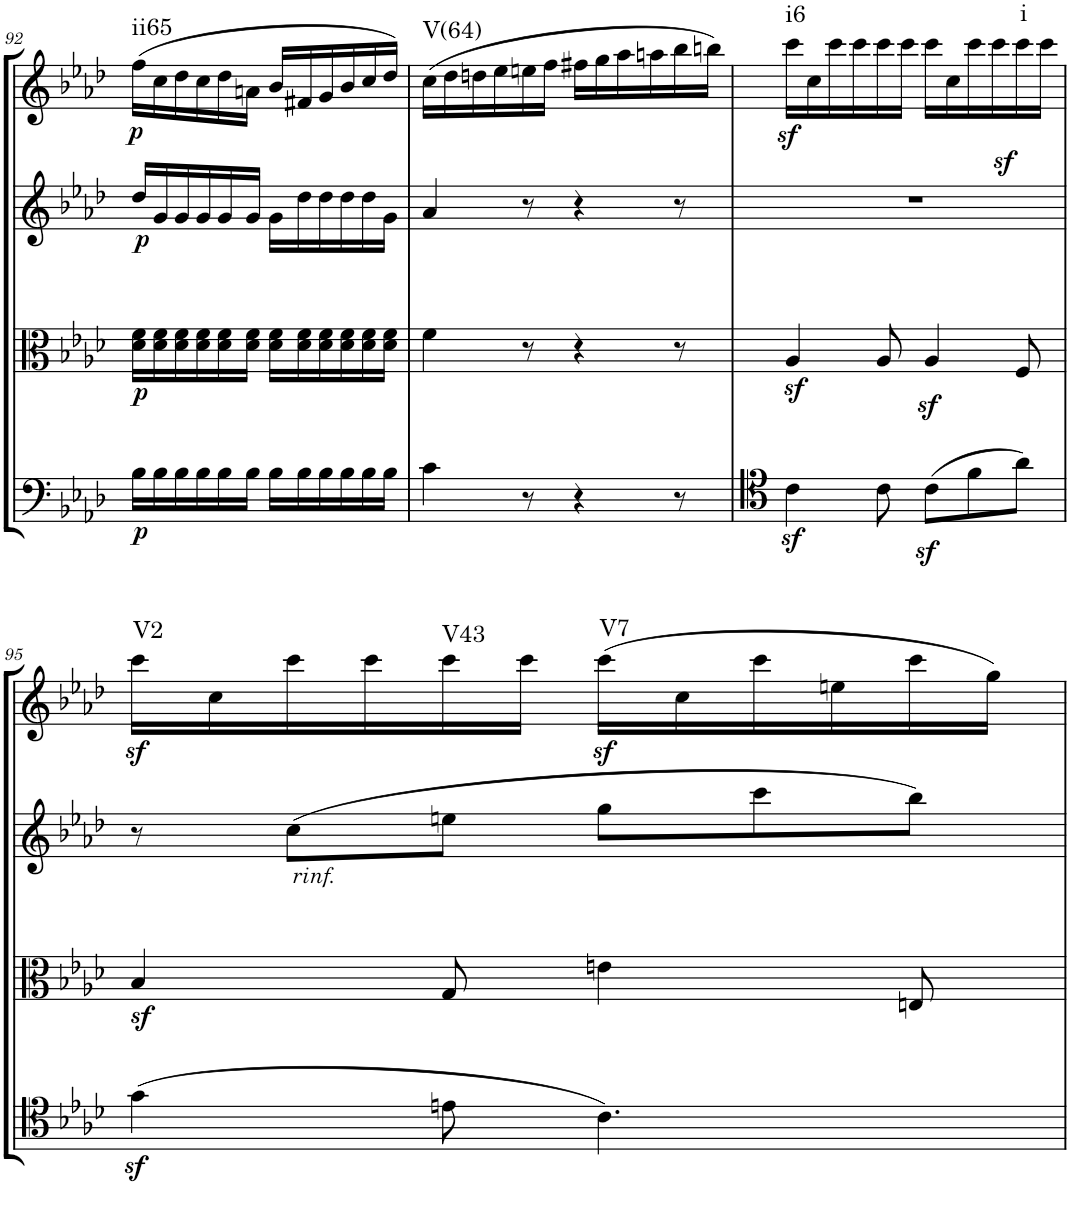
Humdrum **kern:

**kern	**dynam	**kern	**dynam	**kern	**dynam	**kern	**dynam	**harte
*part4	*part4	*part3	*part3	*part2	*part2	*part1	*part1	*part1
*staff4	*staff4	*staff3	*staff3	*staff2	*staff2	*staff1	*staff1	*
*I"Cello	*	*I"Viola	*	*I"2nd Violin	*	*I"1st Violin	*	*
*	*	*I'Vla	*	*I'Vln	*	*I'Vln	*	*
!!LO:PB:g=z
*clefF4	*	*clefC3	*	*clefG2	*	*clefG2	*	*
*k[b-e-a-d-]	*	*k[b-e-a-d-]	*	*k[b-e-a-d-]	*	*k[b-e-a-d-]	*	*
*M6/8	*	*M6/8	*	*M6/8	*	*M6/8	*	*
=92	=92	=92	=92	=92	=92	=92	=92	=92
!	!LO:DY:b	!	!LO:DY:b	!	!LO:DY:b	!	!LO:DY:b	!LO:H:kt=ii65
16B-\LL	p	16d-\ 16f\LL	p	16dd-/LL	p	(16ff\LL	p	N
16B-\	.	16d-\ 16f\	.	16g/	.	16cc\	.	.
16B-\	.	16d-\ 16f\	.	16g/	.	16dd-\	.	.
16B-\	.	16d-\ 16f\	.	16g/	.	16cc\	.	.
16B-\	.	16d-\ 16f\	.	16g/	.	16dd-\	.	.
16B-\JJ	.	16d-\ 16f\JJ	.	16g/JJ	.	16an\JJ	.	.
16B-\LL	.	16d-\ 16f\LL	.	16g\LL	.	16b-/LL	.	.
16B-\	.	16d-\ 16f\	.	16dd-\	.	16f#X/	.	.
16B-\	.	16d-\ 16f\	.	16dd-\	.	16g/	.	.
16B-\	.	16d-\ 16f\	.	16dd-\	.	16b-/	.	.
16B-\	.	16d-\ 16f\	.	16dd-\	.	16cc/	.	.
16B-\JJ	.	16d-\ 16f\JJ	.	16g\JJ	.	16dd-/JJ)	.	.
=93	=93	=93	=93	=93	=93	=93	=93	=93
!	!	!	!	!	!	!	!	!LO:H:kt=V(64)
4c\	.	4f\	.	4a-/	.	(16cc\LL	.	N
.	.	.	.	.	.	16dd-\	.	.
.	.	.	.	.	.	16ddn\	.	.
.	.	.	.	.	.	16ee-\	.	.
8r	.	8r	.	8r	.	16een\	.	.
.	.	.	.	.	.	16ff\JJ	.	.
4r	.	4r	.	4r	.	16ff#X\LL	.	.
.	.	.	.	.	.	16gg\	.	.
.	.	.	.	.	.	16aa-\	.	.
.	.	.	.	.	.	16aan\	.	.
8r	.	8r	.	8r	.	16bb-\	.	.
.	.	.	.	.	.	16bbn\JJ)	.	.
=94	=94	=94	=94	=94	=94	=94	=94	=94
!	!	!	!	!	!LO:DY:a	!	!LO:DY:b	!LO:H:kt=i6
4cz<\	.	4A-z</	.	2.r	sf	16ccc\LL	sf	N
.	.	.	.	.	.	16cc\	.	.
.	.	.	.	.	.	16ccc\	.	.
.	.	.	.	.	.	16ccc\	.	.
8c\	.	8A-/	.	.	.	16ccc\	.	.
.	.	.	.	.	.	16ccc\JJ	.	.
(8cz<\L	.	4A-z</	.	.	.	16ccc\LL	.	.
.	.	.	.	.	.	16cc\	.	.
8f\	.	.	.	.	.	16ccc\	.	.
.	.	.	.	.	.	16ccc\	.	.
!	!	!	!	!	!	!	!	!LO:H:kt=i
8a-\J)	.	8F/	.	.	.	16ccc\	.	N
.	.	.	.	.	.	16ccc\JJ	.	.
!!LO:LB:g=z
=95	=95	=95	=95	=95	=95	=95	=95	=95
!	!	!	!	!	!	!	!LO:DY:b	!LO:H:kt=V2
(4gz<\	.	4B-z</	.	8r	.	16ccc\LL	sf	N
.	.	.	.	.	.	16cc\	.	.
!	!	!	!	!LO:TX:b:i:t=rinf.	!	!	!	!
.	.	.	.	(8cc\L	.	16ccc\	.	.
.	.	.	.	.	.	16ccc\	.	.
!	!	!	!	!	!	!	!	!LO:H:kt=V43
8en\	.	8G/	.	8een\J	.	16ccc\	.	N
.	.	.	.	.	.	16ccc\JJ	.	.
!	!	!	!	!	!	!	!LO:DY:b	!LO:H:kt=V7
4.c\)	.	4en\	.	8gg\L	.	(16ccc\LL	sf	N
.	.	.	.	.	.	16cc\	.	.
.	.	.	.	8ccc\	.	16ccc\	.	.
.	.	.	.	.	.	16een\	.	.
.	.	8En/	.	8bb-\J)	.	16ccc\	.	.
.	.	.	.	.	.	16gg\JJ)	.	.
=	=	=	=	=	=	=	=	=
*-	*-	*-	*-	*-	*-	*-	*-	*-
